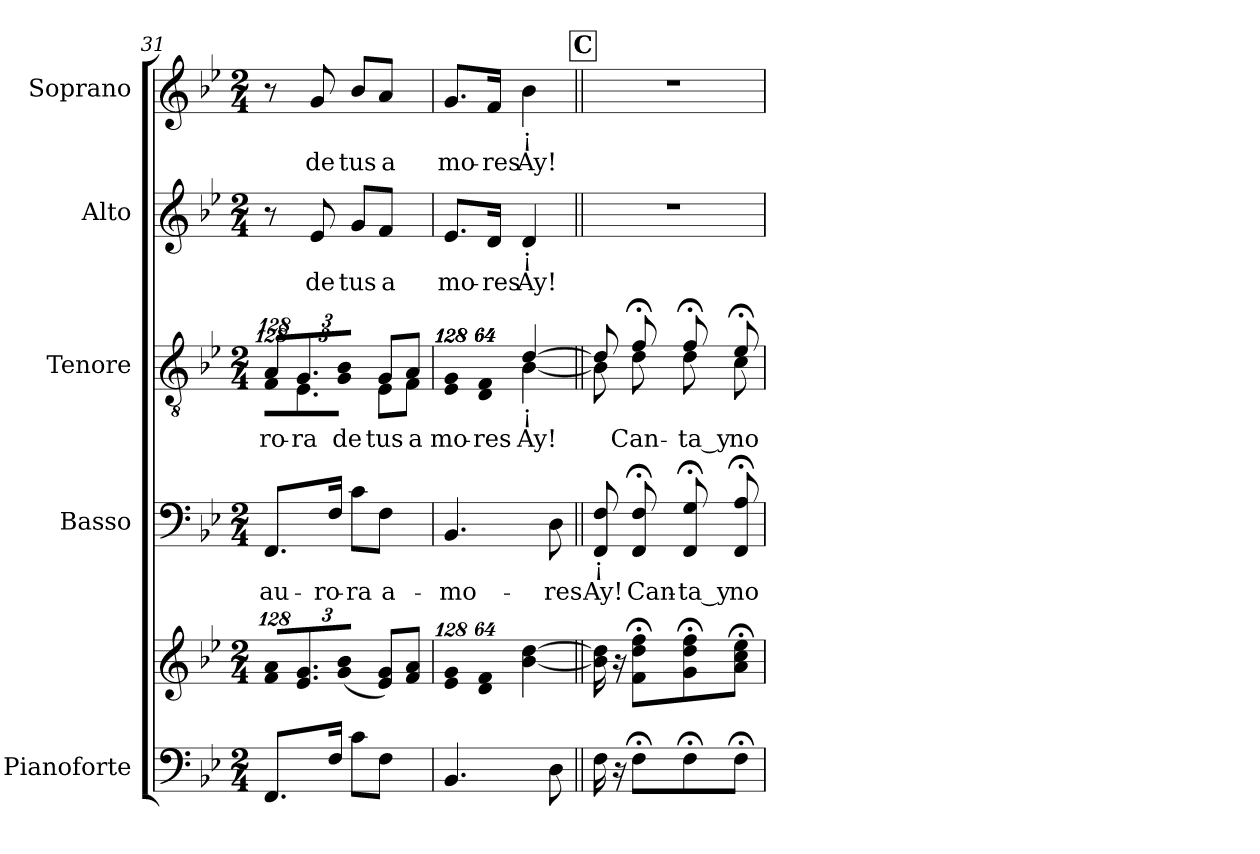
**kern	**kern	**kern	**text	**kern	**text	**kern	**text	**kern	**text
*part5	*part5	*part4	*part4	*part3	*part3	*part2	*part2	*part1	*part1
*staff6	*staff5	*staff4	*staff4	*staff3	*staff3	*staff2	*staff2	*staff1	*staff1
*I"Pianoforte	*	*I"Basso	*	*I"Tenore	*	*I"Alto	*	*I"Soprano	*
*	*	*I'B.	*	*I'T.	*	*I'A.	*	*I'S.	*
!!LO:LB:g=z
*clefF4	*clefG2	*clefF4	*	*clefGv2	*	*clefG2	*	*clefG2	*
*	*	*	*	*ITrd7c12	*	*	*	*	*
*k[b-e-]	*k[b-e-]	*k[b-e-]	*	*k[b-e-]	*	*k[b-e-]	*	*k[b-e-]	*
*B-:	*B-:	*B-:	*	*B-:	*	*B-:	*	*B-:	*
*M2/4	*M2/4	*M2/4	*	*M2/4	*	*M2/4	*	*M2/4	*
*	*Xbrackettup	*	*	*	*	*	*	*	*
=31	=31	=31	=31	=31	=31	=31	=31	=31	=31
!	!LO:N:vis=8	!	!	!	!	!	!	!	!
!	!	!	!LO:LY:b:color=#000000	!	!	!	!	!	!
*	*	*	*	*Xbrackettup	*	*	*	*	*
!	!	!	!	!LO:N:vis=8	!	!	!	!	!
*	*	*	*	*^	*	*	*	*	*
!	!	!	!	!	!LO:N:vis=8	!LO:LY:b:color=#000000	!	!	!	!
8.FFi/L	1024%85fi/ 1024%85aiL	8.FFi/L	au-	1024%85AAi/L	1024%85FFi\L	-ro-	8r	.	8r	.
!	!	!	!	!	!	!LO:LY:b:color=#000000	!	!	!	!
.	12.e-i/ 12.gi	.	.	12.GGi/	12.EE-i\	-ra	.	.	.	.
!	!	!	!	!	!	!	!	!LO:LY:b:color=#000000	!	!
!	!	!	!	!	!	!	!	!	!	!LO:LY:b:color=#000000
.	.	.	.	.	.	.	8e-i/	de	8gi/	de
!	!	!	!LO:LY:b:color=#000000	!	!	!	!	!	!	!
16Fi/Jk	.	16Fi/Jk	-ro-	.	.	.	.	.	.	.
!	!LO:N:vis=16	!	!	!LO:N:vis=16	!	!	!	!	!	!
!	!	!	!	!	!LO:N:vis=16	!LO:LY:b:color=#000000	!	!	!	!
.	(1024%43gi/ 1024%43b-iJk	.	.	1024%43BB-i/Jk	1024%43GGi\Jk	de	.	.	.	.
!	!	!	!LO:LY:b:color=#000000	!	!	!	!	!	!	!
!	!	!	!	!	!	!LO:LY:b:color=#000000	!	!	!	!
!	!	!	!	!	!	!	!	!LO:LY:b:color=#000000	!	!
!	!	!	!	!	!	!	!	!	!	!LO:LY:b:color=#000000
8ci\L	8e-i/ 8giL)	8ci\L	-ra	8GGi/L	8EE-i\L	tus	8gi/L	tus	8b-i/L	tus
!	!	!	!LO:LY:b:color=#000000	!	!	!	!	!	!	!
!	!	!	!	!	!	!LO:LY:b:color=#000000	!	!	!	!
!	!	!	!	!	!	!	!	!LO:LY:b:color=#000000	!	!
!	!	!	!	!	!	!	!	!	!	!LO:LY:b:color=#000000
8Fi\J	8fi/ 8aiJ	8Fi\J	a-	8AAi/J	8FFi\J	a	8fi/J	a	8ai/J	a
=32	=32	=32	=32	=32	=32	=32	=32	=32	=32	=32
!	!LO:N:vis=4	!	!	!	!	!	!	!	!	!
!	!	!	!LO:LY:b:color=#000000	!LO:N:vis=4	!	!	!	!	!	!
!	!	!	!	!	!LO:N:vis=4	!LO:LY:b:color=#000000	!	!	!	!
!	!	!	!	!	!	!	!	!LO:LY:b:color=#000000	!	!
!	!	!	!	!	!	!	!	!	!	!LO:LY:b:color=#000000
4.BB-i/	512%85e-i/ 512%85gi	4.BB-i/	-mo-	512%85GGi/	512%85EE-i\	mo-	8.e-i/L	mo-	8.gi/L	mo-
!	!LO:N:vis=8	!	!	!LO:N:vis=8	!	!	!	!	!	!
!	!	!	!	!	!LO:N:vis=8	!LO:LY:b:color=#000000	!	!	!	!
.	512%43di/ 512%43fi	.	.	512%43FFi/	512%43DDi\	-res	.	.	.	.
!	!	!	!	!	!	!	!	!LO:LY:b:color=#000000	!	!
!	!	!	!	!	!	!	!	!	!	!LO:LY:b:color=#000000
.	.	.	.	.	.	.	16di/Jk	-res	16fi/Jk	-res
!	!	!	!	!	!	!LO:LY:b:color=#000000	!	!	!	!
!	!	!	!	!	!	!	!	!LO:LY:b:color=#000000	!	!
!	!	!	!	!	!	!	!	!	!LO:TX:b:t=¡	!
!	!	!	!	!	!	!	!LO:TX:b:t=¡	!	!	!
!	!	!	!	!LO:TX:b:t=¡	!	!	!	!	!	!
!	!	!	!	!	!	!	!	!	!	!LO:LY:b:color=#000000
.	[4b-i\ [4ddi	.	.	[4Di/	[4BB-i\	Ay!	4di/	Ay!	4b-i\	Ay!
!	!	!	!LO:LY:b:color=#000000	!	!	!	!	!	!	!
8Di\	.	8Di\	-res	.	.	.	.	.	.	.
!!LO:REH:place=s1:B:color=#000000:enc=box:fs=17.1407:t=C
=33||	=33||	=33||	=33||	=33||	=33||	=33||	=33||	=33||	=33||	=33||
!	!	!LO:TX:b:t=¡	!	!	!	!	!	!	!	!
!	!	!	!LO:LY:b:color=#000000	!	!	!	!LO:N:vis=1	!	!LO:N:vis=1	!
16Fi\	16b-i\] 16ddi]	8FFi/ 8Fi	Ay!	8Di/]	8BB-i\]	.	2r	.	2r	.
16r	16r	.	.	.	.	.	.	.	.	.
!	!	!	!LO:LY:b:color=#000000	!	!	!	!	!	!	!
!	!	!	!	!	!	!LO:LY:b:color=#000000	!	!	!	!
8F;i\L	8fi\; 8ddi; 8ffi;L	8FFi/; 8Fi;	Can-	8F;i/	8Di\	Can-	.	.	.	.
!	!	!	!LO:LY:b:color=#000000	!	!	!	!	!	!	!
!	!	!	!	!	!	!LO:LY:b:color=#000000	!	!	!	!
8F;i\	8gi\; 8ddi; 8ffi;	8FFi/; 8Gi;	-ta_y	8F;i/	8Di\	-ta_y	.	.	.	.
!	!	!	!LO:LY:b:color=#000000	!	!	!	!	!	!	!
!	!	!	!	!	!	!LO:LY:b:color=#000000	!	!	!	!
8F;i\J	8ai\; 8cci; 8ee-i;J	8FFi/; 8Ai;	no	8E-;i/	8Ci\	no	.	.	.	.
*	*	*	*	*v	*v	*	*	*	*	*
=	=	=	=	=	=	=	=	=	=
*-	*-	*-	*-	*-	*-	*-	*-	*-	*-
